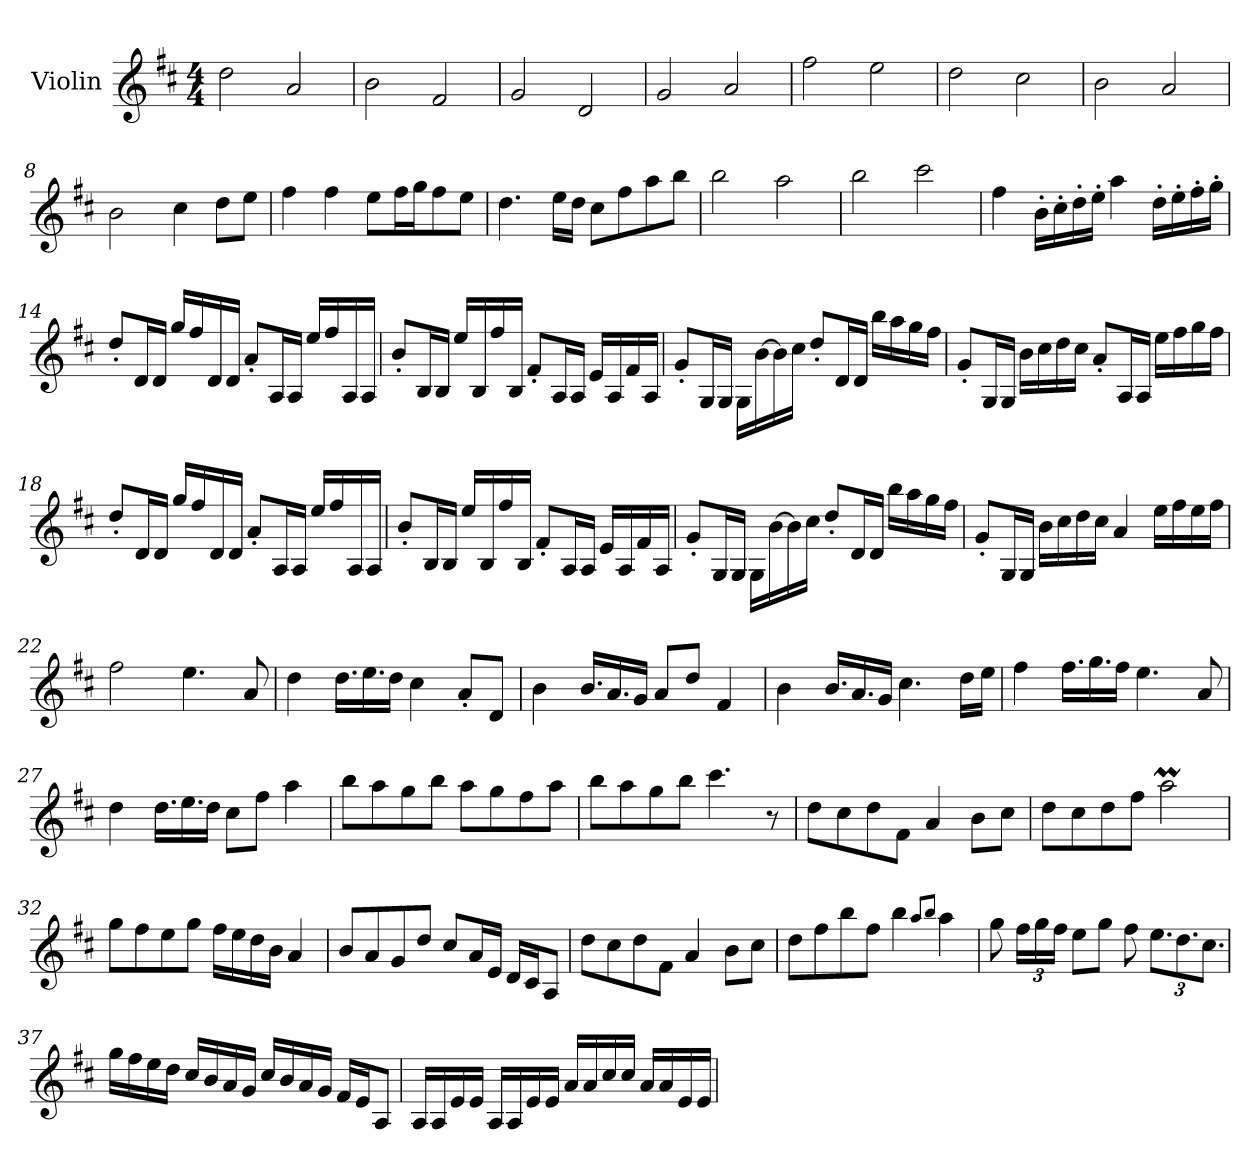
**kern
*part1
*staff1
*I"Violin
*I'Vln.
*clefG2
*k[f#c#]
*D:
*M4/4
=1
2dd\
2a/
=2
2b\
2f#/
=3
2g/
2d/
=4
2g/
2a/
=5
2ff#\
2ee\
=6
2dd\
2cc#\
=7
2b\
2a/
=8
2b\
4cc#\
8dd\L
8ee\J
=9
4ff#\
4ff#\
8ee\L
16ff#\L
16gg\J
8ff#\
8ee\J
!!LO:LB:g=z
=10
4.dd\
16ee\LL
16dd\JJ
8cc#\L
8ff#\
8aa\
8bb\J
=11
2bb\
2aa\
=12
2bb\
2ccc#\
=13
4ff#\
16b'\LL
16cc#'\
16dd'\
16ee'\JJ
4aa\
16dd'\LL
16ee'\
16ff#'\
16gg'\JJ
=14
8dd'/L
16d/L
16d/JJ
16gg/LL
16ff#/
16d/
16d/JJ
8a'/L
16A/L
16A/JJ
16ee/LL
16ff#/
16A/
16A/JJ
!!LO:LB:g=z
=15
8b'/L
16B/L
16B/JJ
16ee/LL
16B/
16ff#/
16B/JJ
8f#'/L
16A/L
16A/JJ
16e/LL
16A/
16f#/
16A/JJ
=16
8g'/L
16G/L
16G/JJ
16G\LL
[16b\
16b\]
16cc#\JJ
8dd'/L
16d/L
16d/JJ
16bb\LL
16aa\
16gg\
16ff#\JJ
=17
8g'/L
16G/L
16G/JJ
16b\LL
16cc#\
16dd\
16cc#\JJ
8a'/L
16A/L
16A/JJ
16ee\LL
16ff#\
16gg\
16ff#\JJ
!!LO:LB:g=z
=18
8dd'/L
16d/L
16d/JJ
16gg/LL
16ff#/
16d/
16d/JJ
8a'/L
16A/L
16A/JJ
16ee/LL
16ff#/
16A/
16A/JJ
=19
8b'/L
16B/L
16B/JJ
16ee/LL
16B/
16ff#/
16B/JJ
8f#'/L
16A/L
16A/JJ
16e/LL
16A/
16f#/
16A/JJ
=20
8g'/L
16G/L
16G/JJ
16G\LL
[16b\
16b\]
16cc#\JJ
8dd'/L
16d/L
16d/JJ
16bb\LL
16aa\
16gg\
16ff#\JJ
!!LO:LB:g=z
=21
8g'/L
16G/L
16G/JJ
16b\LL
16cc#\
16dd\
16cc#\JJ
4a/
16ee\LL
16ff#\
16ee\
16ff#\JJ
=22
2ff#\
4.ee\
8a/
=23
4dd\
16.dd\LL
16.ee\
16dd\JJ
4cc#\
8a'/L
8d/J
=24
4b\
16.b/LL
16.a/
16g/JJ
8a/L
8dd/J
4f#/
!!LO:LB:g=z
=25
4b\
16.b/LL
16.a/
16g/JJ
4.cc#\
16dd\LL
16ee\JJ
=26
4ff#\
16.ff#\LL
16.gg\
16ff#\JJ
4.ee\
8a/
=27
4dd\
16.dd\LL
16.ee\
16dd\JJ
8cc#\L
8ff#\J
4aa\
=28
8bb\L
8aa\
8gg\
8bb\J
8aa\L
8gg\
8ff#\
8aa\J
=29
8bb\L
8aa\
8gg\
8bb\J
4.ccc#\
8r
!!LO:LB:g=z
=30
8dd\L
8cc#\
8dd\
8f#\J
4a/
8b\L
8cc#\J
=31
8dd\L
8cc#\
8dd\
8ff#\J
2aaM\
=32
8gg\L
8ff#\
8ee\
8gg\J
16ff#\LL
16ee\
16dd\
16b\JJ
4a/
=33
8b/L
8a/
8g/
8dd/J
8cc#/L
16a/L
16e/JJ
16d/LL
16c#/J
8A/J
=34
8dd\L
8cc#\
8dd\
8f#\J
4a/
8b\L
8cc#\J
!!LO:LB:g=z
=35
8dd\L
8ff#\
8bb\
8ff#\J
4bb\
8qaa/L
8qbb/J
4aa\
=36
8gg\
*Xbrackettup
24ff#\LL
24gg\
24ff#\JJ
8ee\L
8gg\J
8ff#\
12.ee\L
12.dd\
12.cc#\J
=37
16gg\LL
16ff#\
16ee\
16dd\JJ
16cc#/LL
16b/
16a/
16g/JJ
16cc#/LL
16b/
16a/
16g/JJ
16f#/LL
16e/J
8A/J
!!LO:LB:g=z
=38
16A/LL
16A/
16e/
16e/JJ
16A/LL
16A/
16e/
16e/JJ
16a/LL
16a/
16cc#/
16cc#/JJ
16a/LL
16a/
16e/
16e/JJ
=
*-
